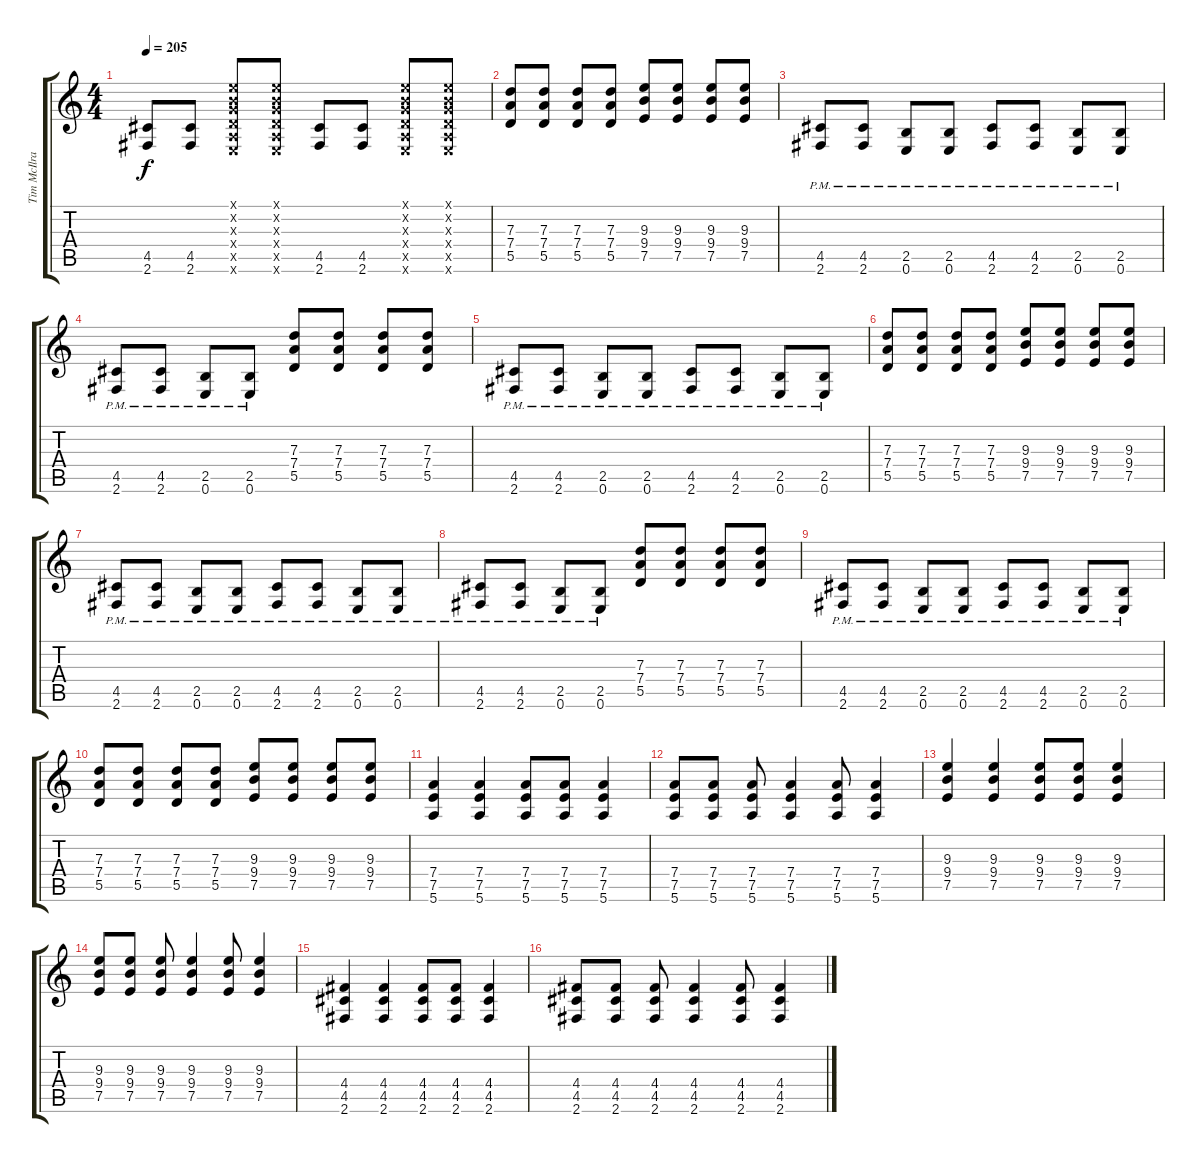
\track ("Tim McIlrath" "Tim McIlra") {instrument distortionguitar}
\staff {score tabs}
\tuning (E4 B3 G3 D3 A2 E2) {hide}
\ts (4 4)
\tempo 205
\clef g2
\ks c
(4.5 2.6).8{dy f} (4.5 2.6).8 (0.1{x} 0.2{x} 0.3{x} 0.4{x} 0.5{x} 0.6{x}).8 (0.1{x} 0.2{x} 0.3{x} 0.4{x} 0.5{x} 0.6{x}).8 (4.5 2.6).8 (4.5 2.6).8 (0.1{x} 0.2{x} 0.3{x} 0.4{x} 0.5{x} 0.6{x}).8 (0.1{x} 0.2{x} 0.3{x} 0.4{x} 0.5{x} 0.6{x}).8 |
(7.3 7.4 5.5).8 (7.3 7.4 5.5).8 (7.3 7.4 5.5).8 (7.3 7.4 5.5).8 (9.3 9.4 7.5).8 (9.3 9.4 7.5).8 (9.3 9.4 7.5).8 (9.3 9.4 7.5).8 |
(4.5{pm} 2.6{pm}).8 (4.5{pm} 2.6{pm}).8 (2.5{pm} 0.6{pm}).8 (2.5{pm} 0.6{pm}).8 (4.5{pm} 2.6{pm}).8 (4.5{pm} 2.6{pm}).8 (2.5{pm} 0.6{pm}).8 (2.5{pm} 0.6{pm}).8 |
(4.5{pm} 2.6{pm}).8 (4.5{pm} 2.6{pm}).8 (2.5{pm} 0.6{pm}).8 (2.5{pm} 0.6{pm}).8 (7.3 7.4 5.5).8 (7.3 7.4 5.5).8 (7.3 7.4 5.5).8 (7.3 7.4 5.5).8 |
(4.5{pm} 2.6{pm}).8 (4.5{pm} 2.6{pm}).8 (2.5{pm} 0.6{pm}).8 (2.5{pm} 0.6{pm}).8 (4.5{pm} 2.6{pm}).8 (4.5{pm} 2.6{pm}).8 (2.5{pm} 0.6{pm}).8 (2.5{pm} 0.6{pm}).8 |
(7.3 7.4 5.5).8 (7.3 7.4 5.5).8 (7.3 7.4 5.5).8 (7.3 7.4 5.5).8 (9.3 9.4 7.5).8 (9.3 9.4 7.5).8 (9.3 9.4 7.5).8 (9.3 9.4 7.5).8 |
(4.5{pm} 2.6{pm}).8 (4.5{pm} 2.6{pm}).8 (2.5{pm} 0.6{pm}).8 (2.5{pm} 0.6{pm}).8 (4.5{pm} 2.6{pm}).8 (4.5{pm} 2.6{pm}).8 (2.5{pm} 0.6{pm}).8 (2.5{pm} 0.6{pm}).8 |
(4.5{pm} 2.6{pm}).8 (4.5{pm} 2.6{pm}).8 (2.5{pm} 0.6{pm}).8 (2.5{pm} 0.6{pm}).8 (7.3 7.4 5.5).8 (7.3 7.4 5.5).8 (7.3 7.4 5.5).8 (7.3 7.4 5.5).8 |
(4.5{pm} 2.6{pm}).8 (4.5{pm} 2.6{pm}).8 (2.5{pm} 0.6{pm}).8 (2.5{pm} 0.6{pm}).8 (4.5{pm} 2.6{pm}).8 (4.5{pm} 2.6{pm}).8 (2.5{pm} 0.6{pm}).8 (2.5{pm} 0.6{pm}).8 |
(7.3 7.4 5.5).8 (7.3 7.4 5.5).8 (7.3 7.4 5.5).8 (7.3 7.4 5.5).8 (9.3 9.4 7.5).8 (9.3 9.4 7.5).8 (9.3 9.4 7.5).8 (9.3 9.4 7.5).8 |
(7.4 7.5 5.6).4 (7.4 7.5 5.6).4 (7.4 7.5 5.6).8 (7.4 7.5 5.6).8 (7.4 7.5 5.6).4 |
(7.4 7.5 5.6).8 (7.4 7.5 5.6).8 (7.4 7.5 5.6).8 (7.4 7.5 5.6).4 (7.4 7.5 5.6).8 (7.4 7.5 5.6).4 |
(9.3 9.4 7.5).4 (9.3 9.4 7.5).4 (9.3 9.4 7.5).8 (9.3 9.4 7.5).8 (9.3 9.4 7.5).4 |
(9.3 9.4 7.5).8 (9.3 9.4 7.5).8 (9.3 9.4 7.5).8 (9.3 9.4 7.5).4 (9.3 9.4 7.5).8 (9.3 9.4 7.5).4 |
(4.4 4.5 2.6).4 (4.4 4.5 2.6).4 (4.4 4.5 2.6).8 (4.4 4.5 2.6).8 (4.4 4.5 2.6).4 |
(4.4 4.5 2.6).8 (4.4 4.5 2.6).8 (4.4 4.5 2.6).8 (4.4 4.5 2.6).4 (4.4 4.5 2.6).8 (4.4 4.5 2.6).4
